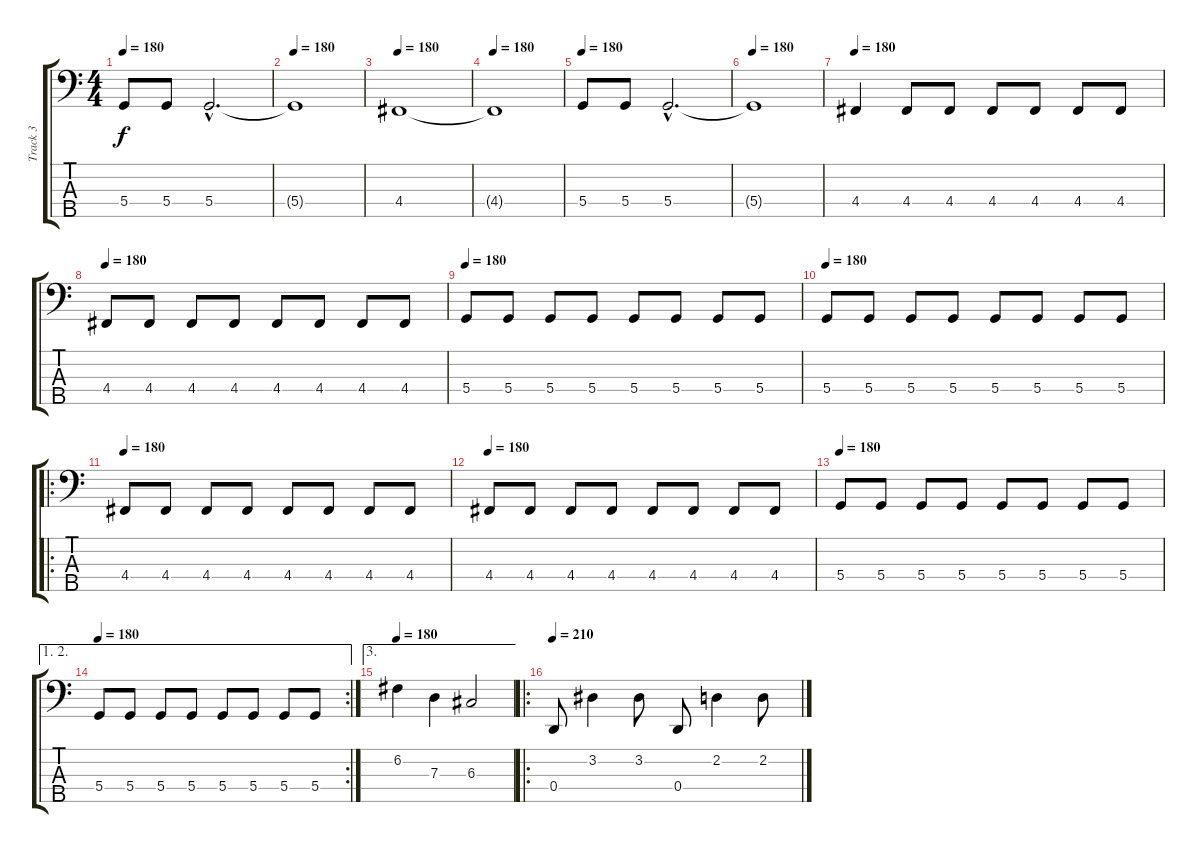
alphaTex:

\track ("Track 3" "Track 3") {instrument electricbasspick}
\staff {score tabs}
\tuning (F2 C2 G1 D1 A0) {hide}
\ts (4 4)
\tempo 180
\clef f4
\ks c
5.4.8{dy f} 5.4.8 5.4{hac}.2{d} |
\tempo 180
5.4{t}.1 |
\tempo 180
4.4.1 |
\tempo 180
4.4{t}.1 |
\tempo 180
5.4.8 5.4.8 5.4{hac}.2{d} |
\tempo 180
5.4{t}.1 |
\tempo 180
4.4.4 4.4.8 4.4.8 4.4.8 4.4.8 4.4.8 4.4.8 |
\tempo 180
4.4.8 4.4.8 4.4.8 4.4.8 4.4.8 4.4.8 4.4.8 4.4.8 |
\tempo 180
5.4.8 5.4.8 5.4.8 5.4.8 5.4.8 5.4.8 5.4.8 5.4.8 |
\tempo 180
5.4.8 5.4.8 5.4.8 5.4.8 5.4.8 5.4.8 5.4.8 5.4.8 |
\ro
\tempo 180
4.4.8 4.4.8 4.4.8 4.4.8 4.4.8 4.4.8 4.4.8 4.4.8 |
\tempo 180
4.4.8 4.4.8 4.4.8 4.4.8 4.4.8 4.4.8 4.4.8 4.4.8 |
\tempo 180
5.4.8 5.4.8 5.4.8 5.4.8 5.4.8 5.4.8 5.4.8 5.4.8 |
\ae (1 2)
\rc 2
\tempo 180
5.4.8 5.4.8 5.4.8 5.4.8 5.4.8 5.4.8 5.4.8 5.4.8 |
\ae 3
\tempo 180
6.2.4 7.3.4 6.3.2 |
\ro
\tempo 210
0.4.8 3.2.4 3.2.8 0.4.8 2.2.4 2.2.8
